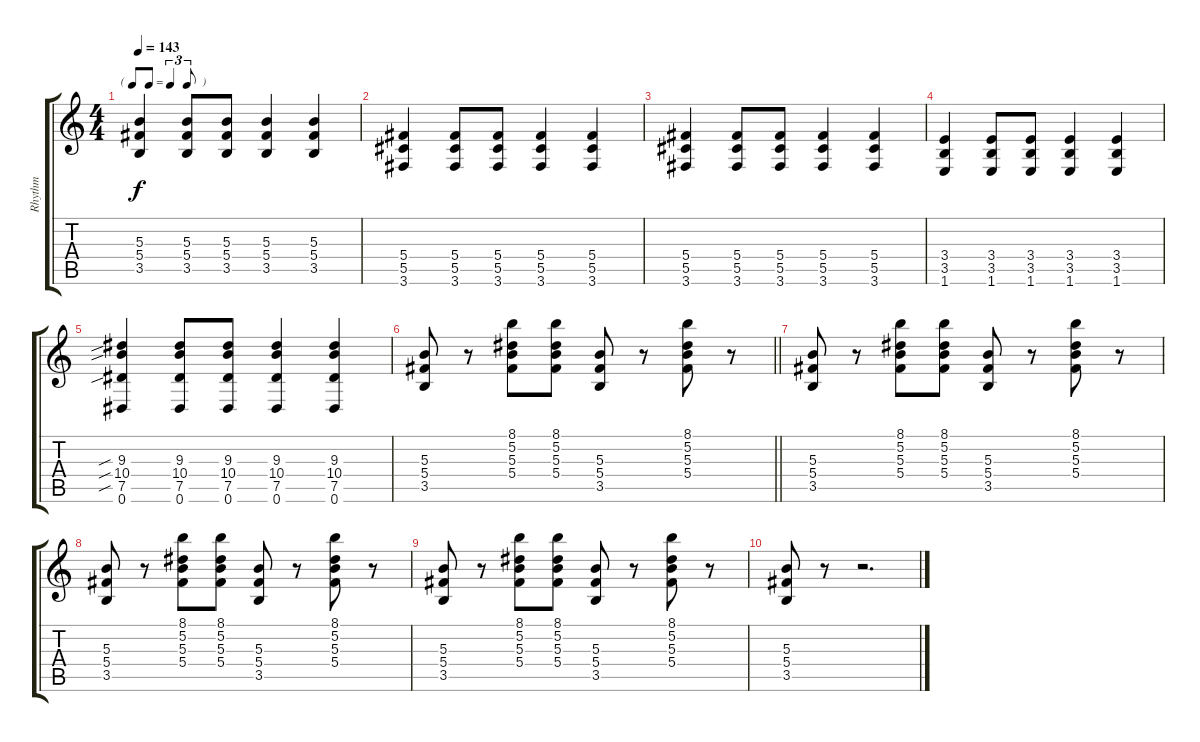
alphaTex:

\track ("Rhythm" "Rhythm") {instrument distortionguitar}
\staff {score tabs}
\tuning (Eb4 Bb3 Gb3 Db3 Ab2 Eb2) {hide}
\ts (4 4)
\tf triplet8th
\tempo 143
\clef g2
\ks c
(5.3 5.4 3.5).4{dy f} (5.3 5.4 3.5).8 (5.3 5.4 3.5).8 (5.3 5.4 3.5).4 (5.3 5.4 3.5).4 |
(5.4 5.5 3.6).4 (5.4 5.5 3.6).8 (5.4 5.5 3.6).8 (5.4 5.5 3.6).4 (5.4 5.5 3.6).4 |
(5.4 5.5 3.6).4 (5.4 5.5 3.6).8 (5.4 5.5 3.6).8 (5.4 5.5 3.6).4 (5.4 5.5 3.6).4 |
(3.4 3.5 1.6).4 (3.4 3.5 1.6).8 (3.4 3.5 1.6).8 (3.4 3.5 1.6).4 (3.4 3.5 1.6).4 |
(9.3{sib} 10.4{sib} 7.5{sib} 0.6).4 (9.3 10.4 7.5 0.6).8 (9.3 10.4 7.5 0.6).8 (9.3 10.4 7.5 0.6).4 (9.3 10.4 7.5 0.6).4 |
\barLineRight lightlight
(5.3 5.4 3.5).8 r.8 (8.1 5.2 5.3 5.4).8 (8.1 5.2 5.3 5.4).8 (5.3 5.4 3.5).8 r.8 (8.1 5.2 5.3 5.4).8 r.8 |
\section ("" "")
(5.3 5.4 3.5).8 r.8 (8.1 5.2 5.3 5.4).8 (8.1 5.2 5.3 5.4).8 (5.3 5.4 3.5).8 r.8 (8.1 5.2 5.3 5.4).8 r.8 |
(5.3 5.4 3.5).8 r.8 (8.1 5.2 5.3 5.4).8 (8.1 5.2 5.3 5.4).8 (5.3 5.4 3.5).8 r.8 (8.1 5.2 5.3 5.4).8 r.8 |
(5.3 5.4 3.5).8 r.8 (8.1 5.2 5.3 5.4).8 (8.1 5.2 5.3 5.4).8 (5.3 5.4 3.5).8 r.8 (8.1 5.2 5.3 5.4).8 r.8 |
(5.3 5.4 3.5).8 r.8 r.2{d}
